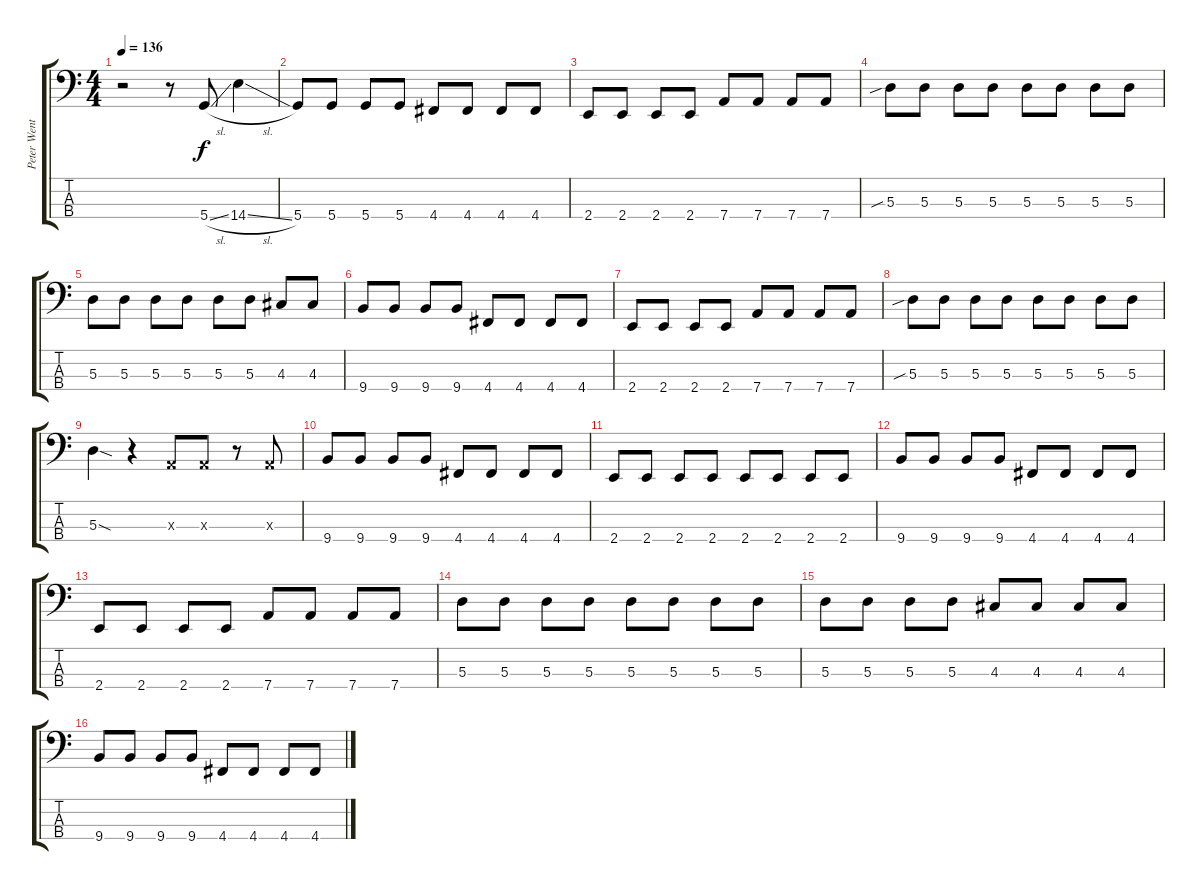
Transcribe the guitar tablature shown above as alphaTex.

\track ("Peter Wentz (Bass)" "Peter Went") {instrument electricbasspick}
\staff {score tabs}
\tuning (G2 D2 A1 D1) {hide}
\ts (4 4)
\tempo 136
\clef f4
\ks c
r.2{dy f} r.8 5.4{sl}.8 14.4{sl}.4 |
5.4.8 5.4.8 5.4.8 5.4.8 4.4.8 4.4.8 4.4.8 4.4.8 |
2.4.8 2.4.8 2.4.8 2.4.8 7.4.8 7.4.8 7.4.8 7.4.8 |
5.3{sib}.8 5.3.8 5.3.8 5.3.8 5.3.8 5.3.8 5.3.8 5.3.8 |
5.3.8 5.3.8 5.3.8 5.3.8 5.3.8 5.3.8 4.3.8 4.3.8 |
9.4.8 9.4.8 9.4.8 9.4.8 4.4.8 4.4.8 4.4.8 4.4.8 |
2.4.8 2.4.8 2.4.8 2.4.8 7.4.8 7.4.8 7.4.8 7.4.8 |
5.3{sib}.8 5.3.8 5.3.8 5.3.8 5.3.8 5.3.8 5.3.8 5.3.8 |
5.3{sod}.4 r.4 0.3{x}.8 0.3{x}.8 r.8 0.3{x}.8 |
9.4.8 9.4.8 9.4.8 9.4.8 4.4.8 4.4.8 4.4.8 4.4.8 |
2.4.8 2.4.8 2.4.8 2.4.8 2.4.8 2.4.8 2.4.8 2.4.8 |
9.4.8 9.4.8 9.4.8 9.4.8 4.4.8 4.4.8 4.4.8 4.4.8 |
2.4.8 2.4.8 2.4.8 2.4.8 7.4.8 7.4.8 7.4.8 7.4.8 |
5.3.8 5.3.8 5.3.8 5.3.8 5.3.8 5.3.8 5.3.8 5.3.8 |
5.3.8 5.3.8 5.3.8 5.3.8 4.3.8 4.3.8 4.3.8 4.3.8 |
9.4.8 9.4.8 9.4.8 9.4.8 4.4.8 4.4.8 4.4.8 4.4.8
